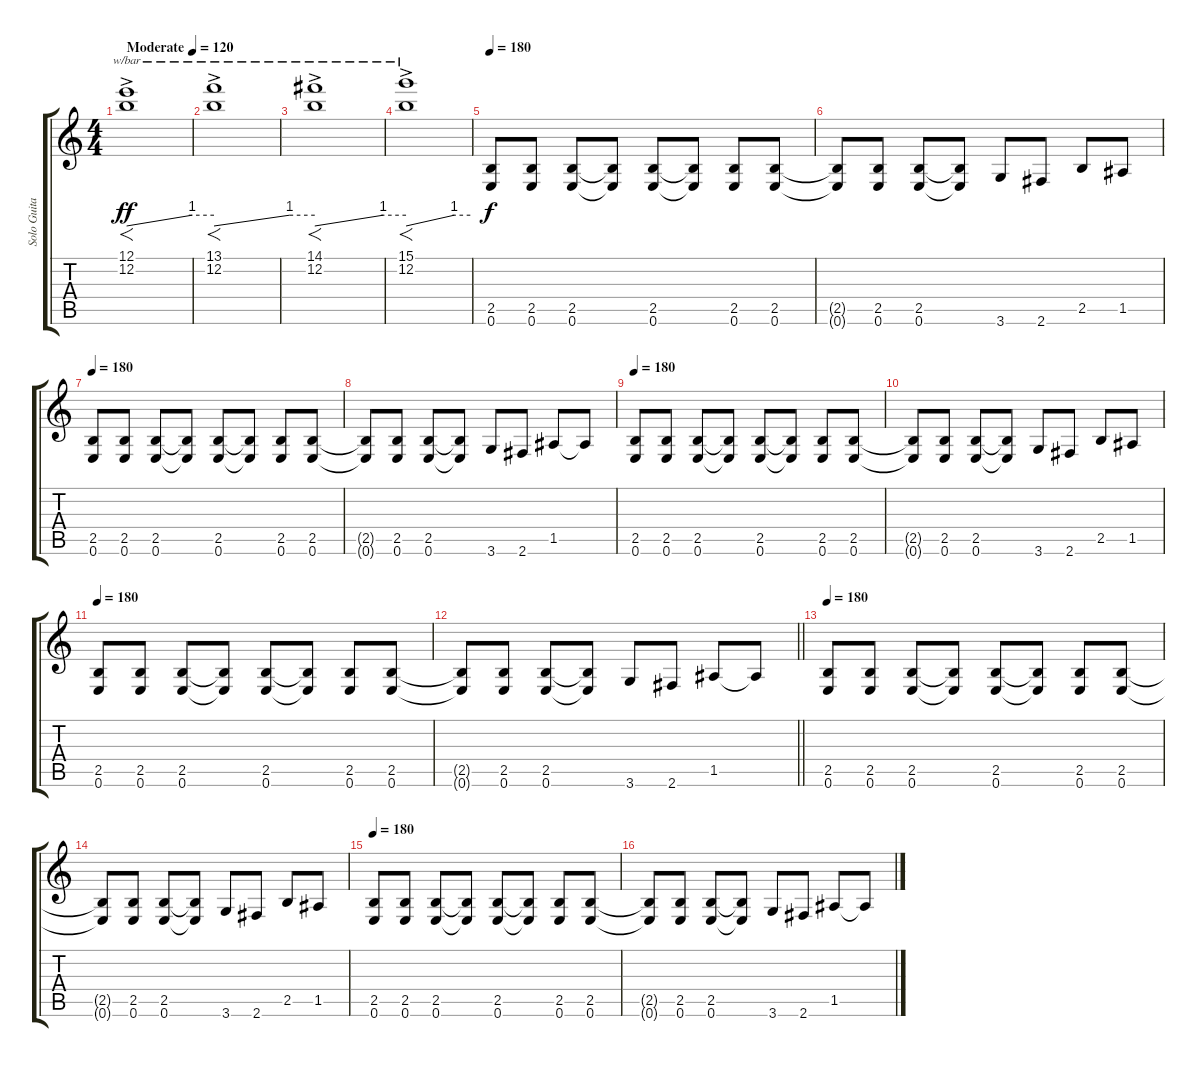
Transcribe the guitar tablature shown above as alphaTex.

\track ("Solo Guitar" "Solo Guita") {instrument distortionguitar}
\staff {score tabs}
\tuning (E4 B3 G3 D3 A2 E2) {hide}
\ts (4 4)
\tempo (120 "Moderate")
\clef g2
\ks c
(12.1{ac} 12.2).1{f tbe (custom default 0 0 45 4 60 4) dy ff instrument acousticguitarsteel} |
(13.1{ac} 12.2).1{f tbe (custom default 0 0 45 4 60 4)} |
(14.1{ac} 12.2).1{f tbe (custom default 0 0 45 4 60 4)} |
(15.1{ac} 12.2).1{f tbe (custom default 0 0 45 4 60 4)} |
\tempo 180
(2.5 0.6).8{dy f instrument distortionguitar} (2.5 0.6).8 (2.5 0.6).8 (2.5{t} 0.6{t}).8 (2.5 0.6).8 (2.5{t} 0.6{t}).8 (2.5 0.6).8 (2.5 0.6).8 |
(2.5{t} 0.6{t}).8 (2.5 0.6).8 (2.5 0.6).8 (2.5{t} 0.6{t}).8 3.6.8 2.6.8 2.5.8 1.5.8 |
\tempo 180
(2.5 0.6).8 (2.5 0.6).8 (2.5 0.6).8 (2.5{t} 0.6{t}).8 (2.5 0.6).8 (2.5{t} 0.6{t}).8 (2.5 0.6).8 (2.5 0.6).8 |
(2.5{t} 0.6{t}).8 (2.5 0.6).8 (2.5 0.6).8 (2.5{t} 0.6{t}).8 3.6.8 2.6.8 1.5.8 1.5{t}.8 |
\tempo 180
(2.5 0.6).8 (2.5 0.6).8 (2.5 0.6).8 (2.5{t} 0.6{t}).8 (2.5 0.6).8 (2.5{t} 0.6{t}).8 (2.5 0.6).8 (2.5 0.6).8 |
(2.5{t} 0.6{t}).8 (2.5 0.6).8 (2.5 0.6).8 (2.5{t} 0.6{t}).8 3.6.8 2.6.8 2.5.8 1.5.8 |
\tempo 180
(2.5 0.6).8 (2.5 0.6).8 (2.5 0.6).8 (2.5{t} 0.6{t}).8 (2.5 0.6).8 (2.5{t} 0.6{t}).8 (2.5 0.6).8 (2.5 0.6).8 |
\barLineRight lightlight
(2.5{t} 0.6{t}).8 (2.5 0.6).8 (2.5 0.6).8 (2.5{t} 0.6{t}).8 3.6.8 2.6.8 1.5.8 1.5{t}.8 |
\section ("" "")
\tempo 180
(2.5 0.6).8 (2.5 0.6).8 (2.5 0.6).8 (2.5{t} 0.6{t}).8 (2.5 0.6).8 (2.5{t} 0.6{t}).8 (2.5 0.6).8 (2.5 0.6).8 |
(2.5{t} 0.6{t}).8 (2.5 0.6).8 (2.5 0.6).8 (2.5{t} 0.6{t}).8 3.6.8 2.6.8 2.5.8 1.5.8 |
\tempo 180
(2.5 0.6).8 (2.5 0.6).8 (2.5 0.6).8 (2.5{t} 0.6{t}).8 (2.5 0.6).8 (2.5{t} 0.6{t}).8 (2.5 0.6).8 (2.5 0.6).8 |
(2.5{t} 0.6{t}).8 (2.5 0.6).8 (2.5 0.6).8 (2.5{t} 0.6{t}).8 3.6.8 2.6.8 1.5.8 1.5{t}.8
